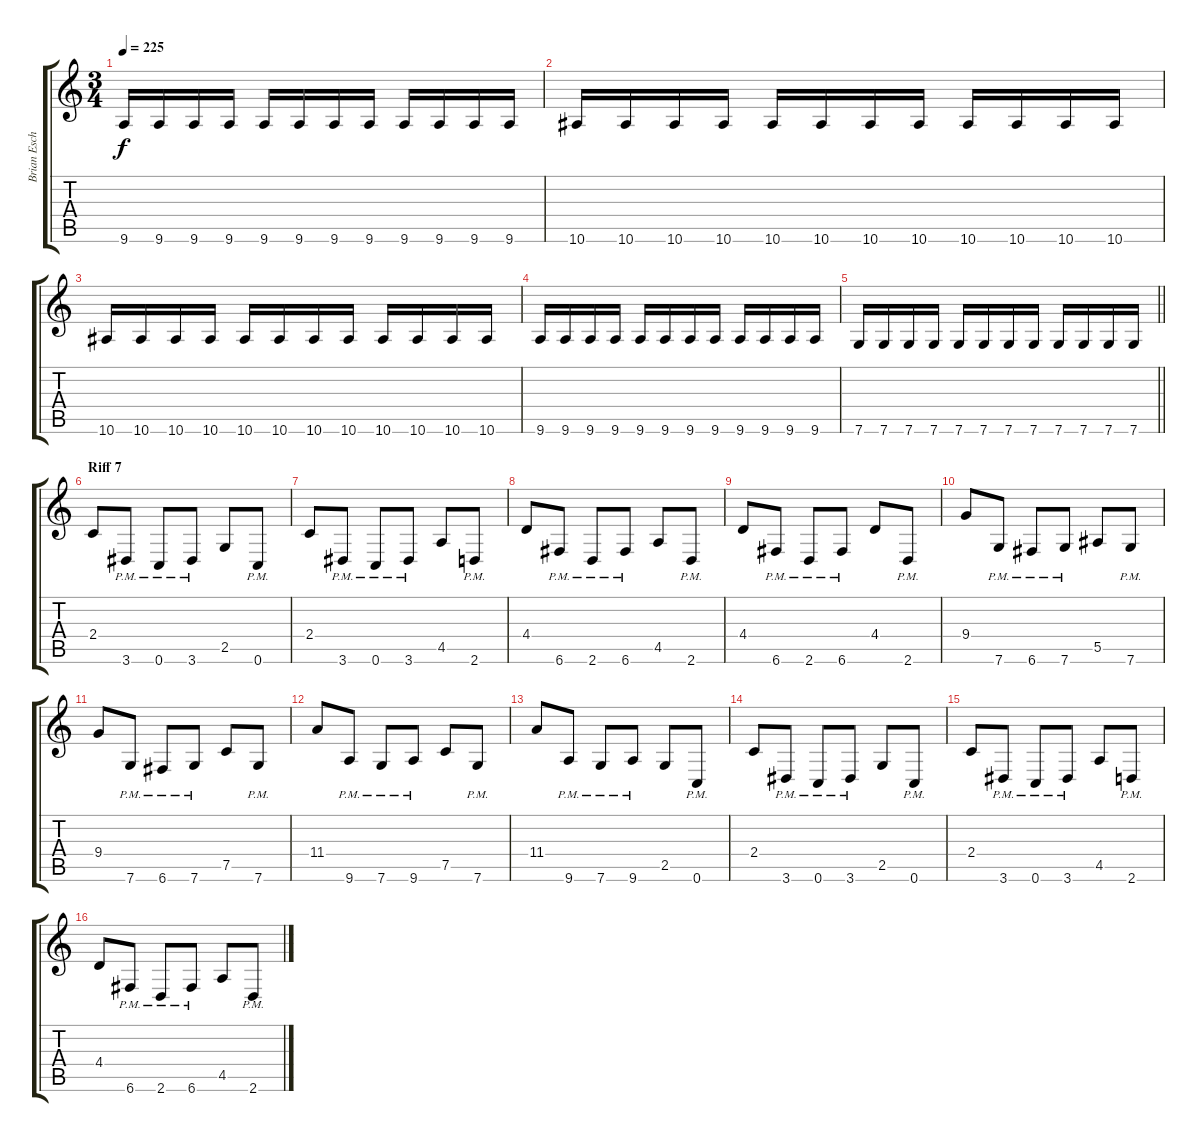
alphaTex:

\track ("Brian Eschbach" "Brian Esch") {instrument distortionguitar}
\staff {score tabs}
\tuning (C4 G3 Eb3 Bb2 F2 C2) {hide}
\ts (3 4)
\tempo 225
\clef g2
\ks c
9.6.16{dy f} 9.6.16 9.6.16 9.6.16 9.6.16 9.6.16 9.6.16 9.6.16 9.6.16 9.6.16 9.6.16 9.6.16 |
10.6.16 10.6.16 10.6.16 10.6.16 10.6.16 10.6.16 10.6.16 10.6.16 10.6.16 10.6.16 10.6.16 10.6.16 |
10.6.16 10.6.16 10.6.16 10.6.16 10.6.16 10.6.16 10.6.16 10.6.16 10.6.16 10.6.16 10.6.16 10.6.16 |
9.6.16 9.6.16 9.6.16 9.6.16 9.6.16 9.6.16 9.6.16 9.6.16 9.6.16 9.6.16 9.6.16 9.6.16 |
\barLineRight lightlight
7.6.16 7.6.16 7.6.16 7.6.16 7.6.16 7.6.16 7.6.16 7.6.16 7.6.16 7.6.16 7.6.16 7.6.16 |
\section ("" "Riff 7")
2.4.8 3.6{pm}.8 0.6{pm}.8 3.6{pm}.8 2.5.8 0.6{pm}.8 |
2.4.8 3.6{pm}.8 0.6{pm}.8 3.6{pm}.8 4.5.8 2.6{pm}.8 |
4.4.8 6.6{pm}.8 2.6{pm}.8 6.6{pm}.8 4.5.8 2.6{pm}.8 |
4.4.8 6.6{pm}.8 2.6{pm}.8 6.6{pm}.8 4.4.8 2.6{pm}.8 |
9.4.8 7.6{pm}.8 6.6{pm}.8 7.6{pm}.8 5.5.8 7.6{pm}.8 |
9.4.8 7.6{pm}.8 6.6{pm}.8 7.6{pm}.8 7.5.8 7.6{pm}.8 |
11.4.8 9.6{pm}.8 7.6{pm}.8 9.6{pm}.8 7.5.8 7.6{pm}.8 |
11.4.8 9.6{pm}.8 7.6{pm}.8 9.6{pm}.8 2.5.8 0.6{pm}.8 |
2.4.8 3.6{pm}.8 0.6{pm}.8 3.6{pm}.8 2.5.8 0.6{pm}.8 |
2.4.8 3.6{pm}.8 0.6{pm}.8 3.6{pm}.8 4.5.8 2.6{pm}.8 |
4.4.8 6.6{pm}.8 2.6{pm}.8 6.6{pm}.8 4.5.8 2.6{pm}.8
